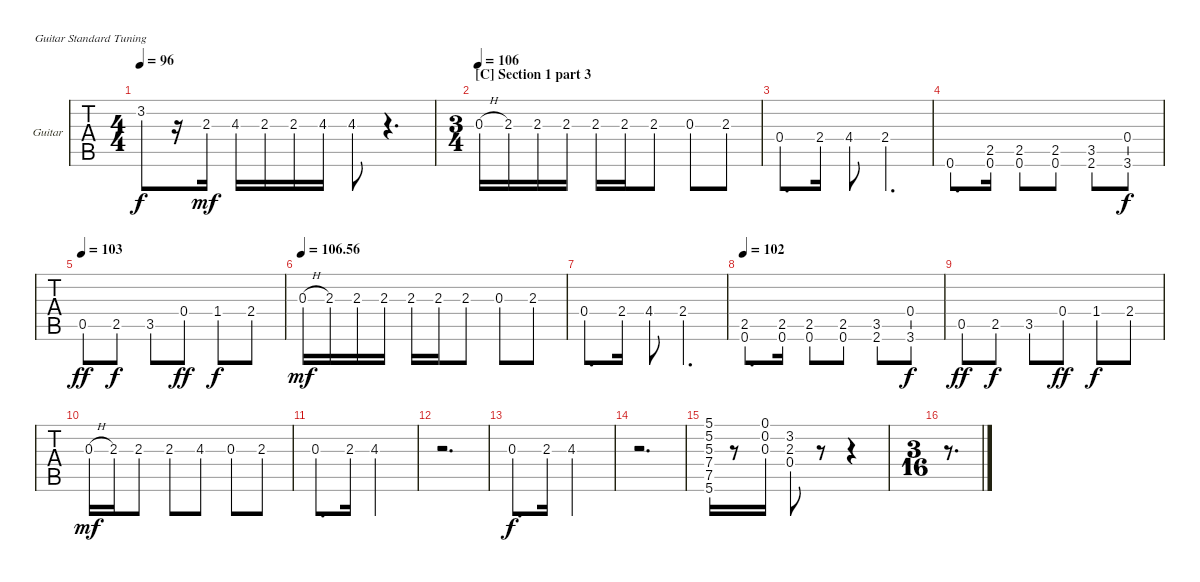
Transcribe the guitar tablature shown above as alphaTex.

\defaultSystemsLayout 4
\bracketExtendMode nobrackets
\firstSystemTrackNameOrientation horizontal
\otherSystemsTrackNameOrientation horizontal
\track ("Guitar" "Guitar") {instrument acousticguitarsteel}
\staff {tabs}
\tuning (E4 B3 G3 D3 A2 E2)
\ts (4 4)
\tempo 96
\clef g2
\ks c
3.2.8{dy f} r.16 2.3.16{dy mf} 4.3.16 2.3.16 2.3.16 4.3.16 4.3.8 r.4{d} |
\ts (3 4)
\beaming (8 2 2 2)
\section ("C" "Section 1 part 3")
\tempo 106
0.3{h}.16 2.3.16 2.3.16 2.3.16 2.3.16 2.3.16 2.3.8 0.3.8 2.3.8 |
0.4.8{d} 2.4.16 4.4{acc #}.8 2.4.4{d} |
0.6.8{d} (0.6 2.5).16 (0.6 2.5).8 (0.6 2.5).8 (2.6{acc #} 3.5).8 (3.6 0.4).8{dy f} |
\tempo 103
0.5.8{dy ff} 2.5.8{dy f} 3.5.8 0.4.8{dy ff} 1.4{acc #}.8{dy f} 2.4.8 |
\tempo
106.56 0.3{h}.16{dy mf} 2.3.16 2.3.16 2.3.16 2.3.16 2.3.16 2.3.8 0.3.8 2.3.8 |
0.4.8{d} 2.4.16 4.4{acc #}.8 2.4.4{d} |
\tempo 102
(0.6 2.5).8{d} (0.6 2.5).16 (0.6 2.5).8 (0.6 2.5).8 (2.6{acc #} 3.5).8 (3.6 0.4).8{dy f} |
0.5.8{dy ff} 2.5.8{dy f} 3.5.8 0.4.8{dy ff} 1.4{acc #}.8{dy f} 2.4.8 |
0.3{h}.16{dy mf} 2.3.16 2.3.8 2.3.8 4.3.8 0.3.8 2.3.8 |
0.3.8{d} 2.3.16 4.3.2 |
r.2{d} |
0.3.8{d dy f} 2.3.16 4.3.2 |
r.2{d} |
(5.3 7.4 7.5 5.2 5.1 5.6).16 r.8 (0.3 0.1 0.2).16 (0.4 2.3 3.2).8 r.8 r.4 |
\ts (3 16)
\beaming (8 1)
r.8{d}
